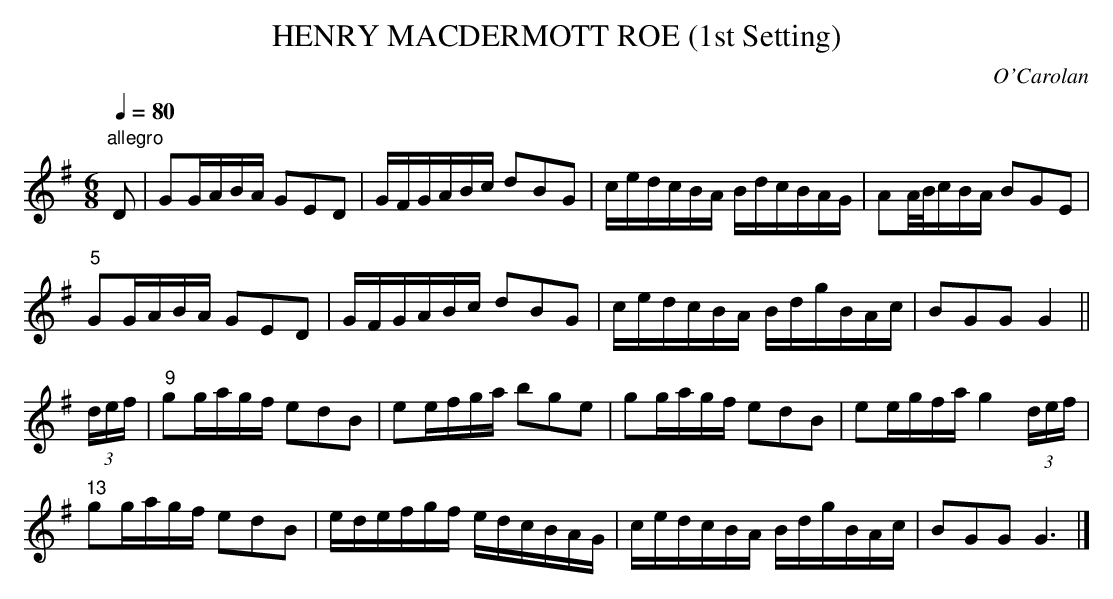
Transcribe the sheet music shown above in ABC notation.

X:1
T:HENRY MACDERMOTT ROE (1st Setting)
C:O'Carolan
Q:1/4=80
M:6/8
L:1/8
K:G
"allegro"
D|GG/A/B/A/ GED|G/F/G/A/B/c/ dBG|c/e/d/c/B/A/ B/d/c/B/A/G/|\
AA//B//c/B/A/ BGE|
"5"GG/A/B/A/ GED|G/F/G/A/B/c/ dBG|c/e/d/c/B/A/ B/d/g/B/A/c/|BGG G2||
(3d/e/f/|"9"gg/a/g/f/ edB|ee/f/g/a/ bge|gg/a/g/f/ edB|\
ee/g/f/a/ g2 (3d/e/f/|
"13"gg/a/g/f/ edB|e/d/e/f/g/f/ e/d/c/B/A/G/|c/e/d/c/B/A/ B/d/g/B/A/c/|\
BGG G3|]
